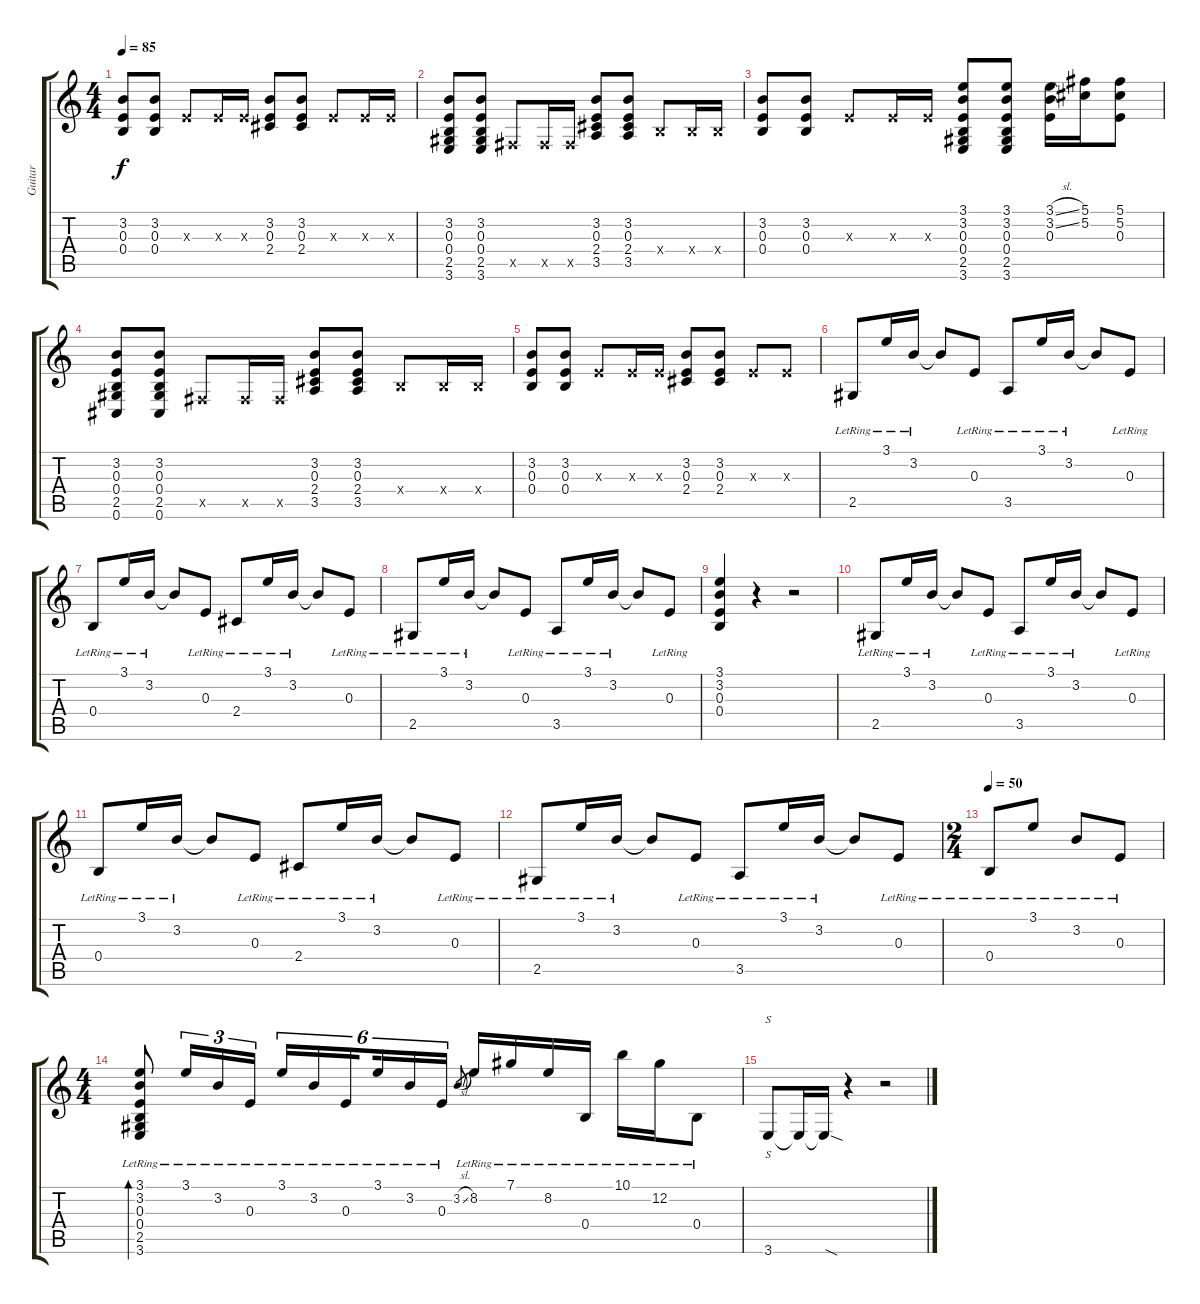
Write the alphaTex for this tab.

\track ("Guitar" "Guitar") {instrument acousticguitarsteel}
\staff {score tabs}
\tuning (Db4 Ab3 E3 B2 Gb2 Db2) {hide}
\ts (4 4)
\tempo 85
\clef g2
\ks c
(3.2 0.3 0.4).8{dy f} (3.2 0.3 0.4).8 0.3{x}.8 0.3{x}.16 0.3{x}.16 (3.2 0.3 2.4).8 (3.2 0.3 2.4).8 0.3{x}.8 0.3{x}.16 0.3{x}.16 |
(3.2 0.3 0.4 2.5 3.6).8 (3.2 0.3 0.4 2.5 3.6).8 0.5{x}.8 0.5{x}.16 0.5{x}.16 (3.2 0.3 2.4 3.5).8 (3.2 0.3 2.4 3.5).8 0.4{x}.8 0.4{x}.16 0.4{x}.16 |
(3.2 0.3 0.4).8 (3.2 0.3 0.4).8 0.3{x}.8 0.3{x}.16 0.3{x}.16 (3.1 3.2 0.3 0.4 2.5 3.6).8 (3.1 3.2 0.3 0.4 2.5 3.6).8 (3.1{sl} 3.2{sl} 0.3).16 (5.1 5.2).16 (5.1 5.2 0.3).8 |
(3.2 0.3 0.4 2.5 0.6).8 (3.2 0.3 0.4 2.5 0.6).8 0.5{x}.8 0.5{x}.16 0.5{x}.16 (3.2 0.3 2.4 3.5).8 (3.2 0.3 2.4 3.5).8 0.4{x}.8 0.4{x}.16 0.4{x}.16 |
(3.2 0.3 0.4).8 (3.2 0.3 0.4).8 0.3{x}.8 0.3{x}.16 0.3{x}.16 (3.2 0.3 2.4).8 (3.2 0.3 2.4).8 0.3{x}.8 0.3{x}.8 |
2.5{lr}.8 3.1{lr}.16 3.2{lr}.16 3.2{t}.8 0.3{lr}.8 3.5{lr}.8 3.1{lr}.16 3.2{lr}.16 3.2{t}.8 0.3{lr}.8 |
0.4{lr}.8 3.1{lr}.16 3.2{lr}.16 3.2{t}.8 0.3{lr}.8 2.4{lr}.8 3.1{lr}.16 3.2{lr}.16 3.2{t}.8 0.3{lr}.8 |
2.5{lr}.8 3.1{lr}.16 3.2{lr}.16 3.2{t}.8 0.3{lr}.8 3.5{lr}.8 3.1{lr}.16 3.2{lr}.16 3.2{t}.8 0.3{lr}.8 |
(3.1 3.2 0.3 0.4).4 r.4 r.2 |
2.5{lr}.8 3.1{lr}.16 3.2{lr}.16 3.2{t}.8 0.3{lr}.8 3.5{lr}.8 3.1{lr}.16 3.2{lr}.16 3.2{t}.8 0.3{lr}.8 |
0.4{lr}.8 3.1{lr}.16 3.2{lr}.16 3.2{t}.8 0.3{lr}.8 2.4{lr}.8 3.1{lr}.16 3.2{lr}.16 3.2{t}.8 0.3{lr}.8 |
2.5{lr}.8 3.1{lr}.16 3.2{lr}.16 3.2{t}.8 0.3{lr}.8 3.5{lr}.8 3.1{lr}.16 3.2{lr}.16 3.2{t}.8 0.3{lr}.8 |
\ts (2 4)
\tempo 50
0.4{lr}.8 3.1{lr}.8 3.2{lr}.8 0.3{lr}.8 |
\ts (4 4)
(3.1{lr} 3.2{lr} 0.3{lr} 0.4{lr} 2.5{lr} 3.6{lr}).8{bd 480} 3.1{lr}.16{tu (3 2)} 3.2{lr}.16{tu (3 2)} 0.3{lr}.16{tu (3 2)} 3.1{lr}.16{tu (6 4)} 3.2{lr}.16{tu (6 4)} 0.3{lr}.16{tu (6 4) beam splitsecondary} 3.1{lr}.16{tu (6 4)} 3.2{lr}.16{tu (6 4)} 0.3{lr}.16{tu (6 4)} 3.2{sl}.8{gr} 8.2{lr}.16 7.1{lr}.16 8.2{lr}.16 0.4{lr}.16 10.1{lr}.16 12.2{lr}.16 0.4{lr}.8 |
3.6.8{s} 3.6{t}.16 3.6{sod t}.16 r.4 r.2
